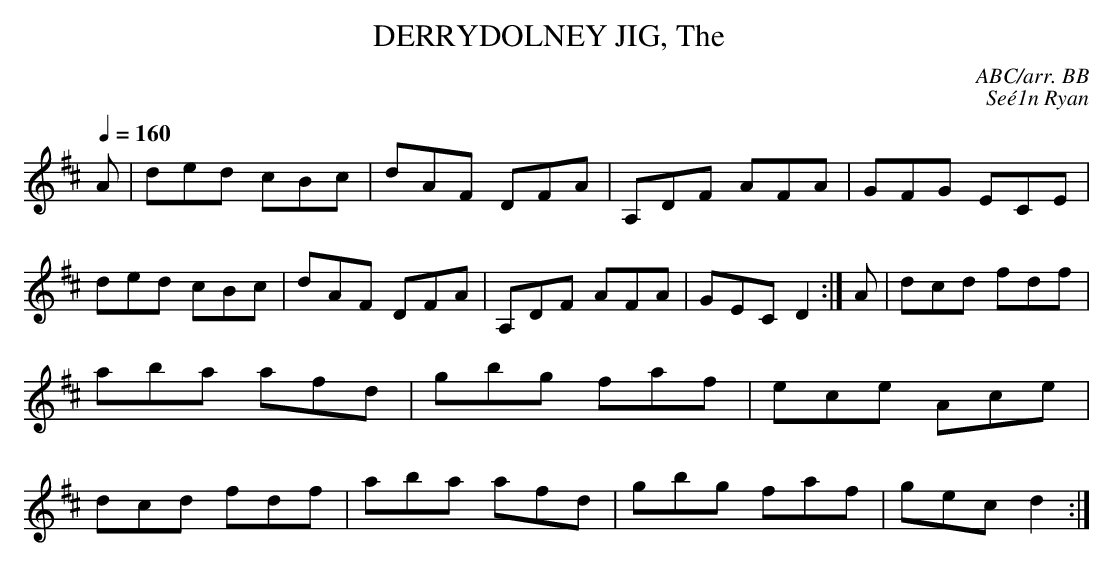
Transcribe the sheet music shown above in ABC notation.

X:1
T:DERRYDOLNEY JIG, The  \
C:ABC/arr. BB\
C:Se\'e1n Ryan\
Q:1/4=160\
L:1/8\
M:6/8\
K:D\
A|ded cBc|dAF DFA|A,DF AFA|GFG ECE|\
ded cBc|dAF DFA|A,DF AFA|GEC D2:|\
A|dcd fdf|aba afd|gbg faf|ece Ace|\
dcd fdf|aba afd|gbg faf|gec d2:|\
\
\
